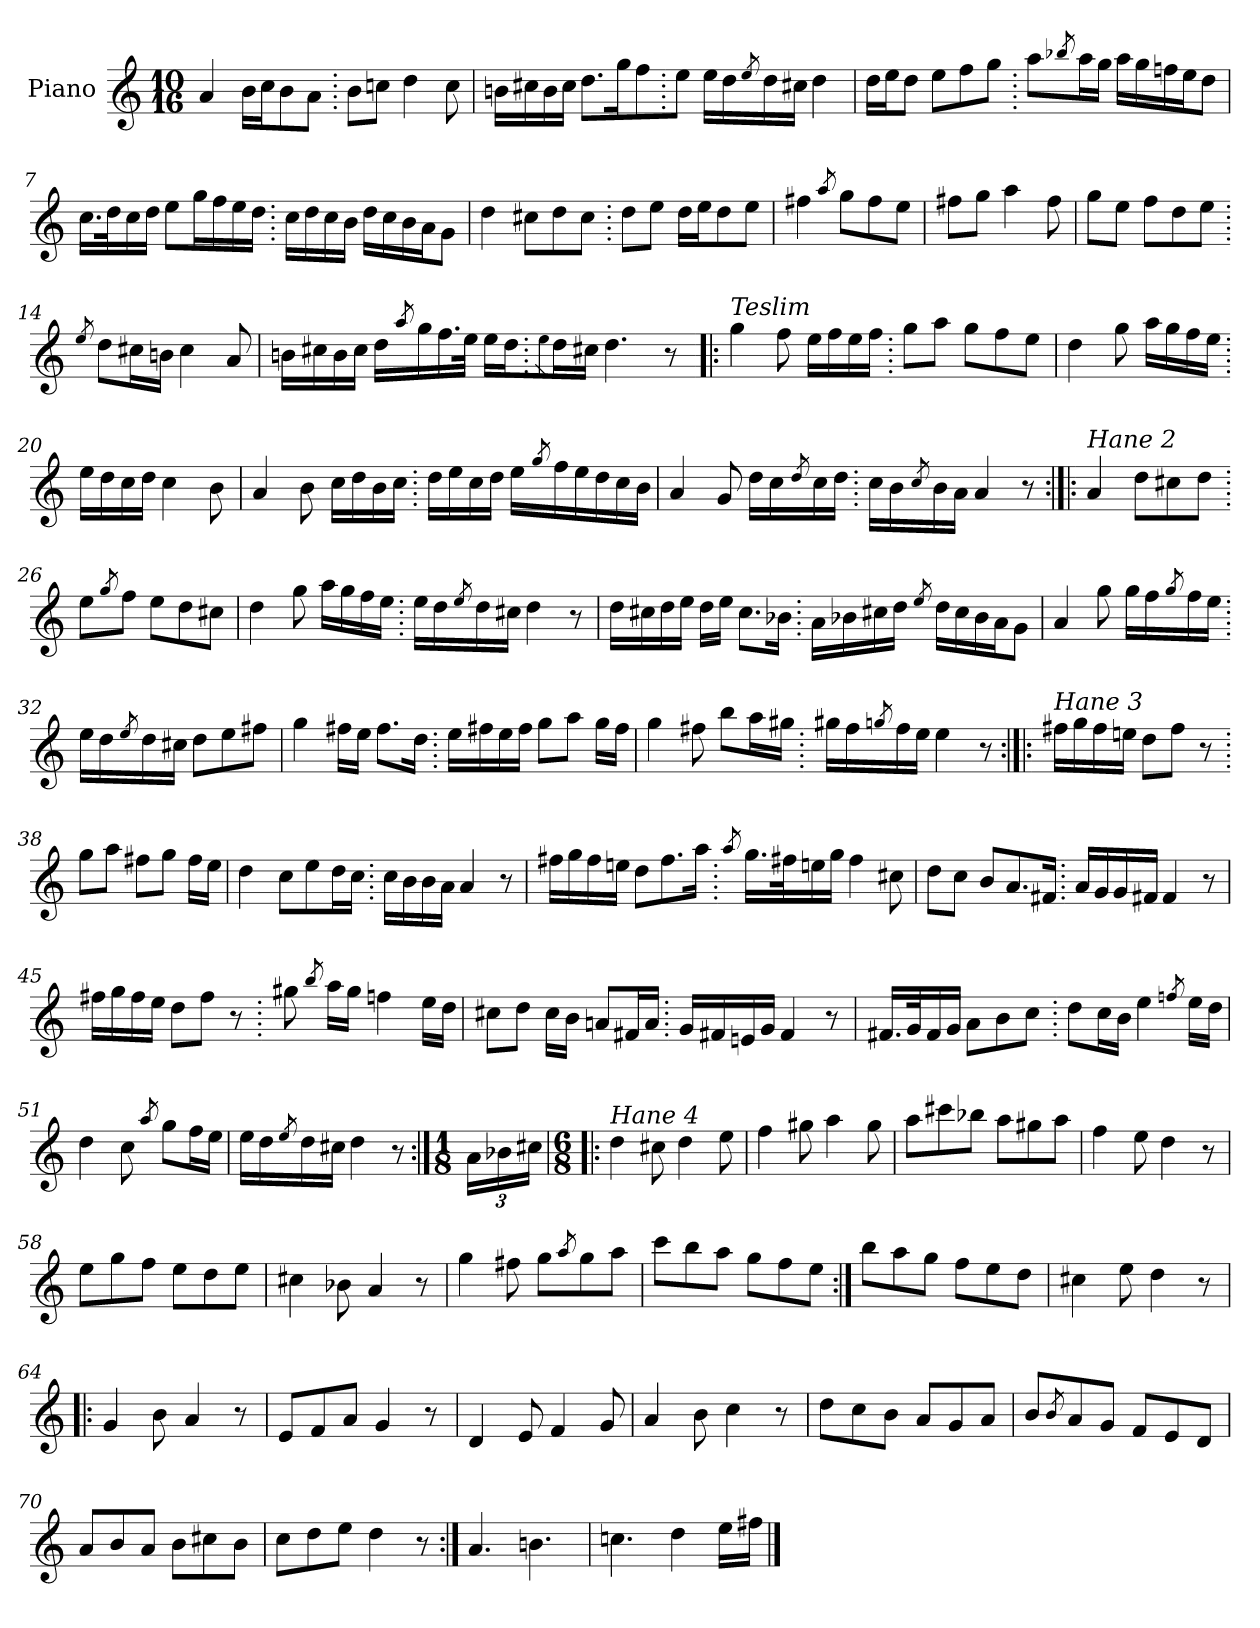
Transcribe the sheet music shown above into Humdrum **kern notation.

**kern
*part1
*staff1
*I"Piano
*I'Pno
*clefG2
*k[]
*M10/16
=1
4a/
16b\LL
16cc\J
8b\
8a\J
=2.
8b\L
8ccn\J
4dd\
8cc\
=3
16bn\LL
16cc#X\
16b\
16cc#\JJ
8.dd\L
16gg\K
8ff\
=4.
8ee\J
16ee\LL
16dd\
8qee/
16dd\
16cc#X\JJ
4dd\
=5
16dd\LL
16ee\J
8dd\J
8ee\L
8ff\
8gg\J
!!LO:LB:g=z
=6.
8aa\L
8qbb-X/
16aa\L
16gg\JJ
16aa\LL
16gg\
16ffn\
16ee\J
8dd\J
=7
16.cc\LL
32dd\K
16cc\
16dd\JJ
8ee\L
16gg\L
16ff\
16ee\
16dd\JJ
=8.
16cc\LL
16dd\
16cc\
16b\JJ
16dd\LL
16cc\
16b\
16a\J
8g\J
!!LO:LB:g=z
=9
4dd\
8cc#X\L
8dd\
8cc#\J
=10.
8dd\L
8ee\J
16dd\LL
16ee\J
8dd\
8ee\J
=11
4ff#X\
8qaa/
8gg\L
8ff#\
8ee\J
=12
8ff#X\L
8gg\J
4aa\
8ff#\
!!LO:LB:g=z
=13
8gg\L
8ee\J
8ff\L
8dd\
8ee\J
=14.
8qee/
8dd\L
16cc#X\L
16bn\JJ
4cc#\
8a/
=15
16bn\LL
16cc#X\
16b\
16cc#\JJ
16dd\LL
8qaa/
16gg\
16.ff\
32ee\JJk
16ee\LL
16dd\
=16.
8qee/
16dd\
16cc#X\JJ
4.dd\
8r
=17!|:
!LO:TX:a:i:t=Teslim
4gg\
8ff\
16ee\LL
16ff\
16ee\
16ff\JJ
!!LO:LB:g=z
=18.
8gg\L
8aa\J
8gg\L
8ff\
8ee\J
=19
4dd\
8gg\
16aa\LL
16gg\
16ff\
16ee\JJ
=20.
16ee\LL
16dd\
16cc\
16dd\JJ
4cc\
8b\
=21
4a/
8b\
16cc\LL
16dd\
16b\
16cc\JJ
=22.
16dd\LL
16ee\
16cc\
16dd\JJ
16ee\LL
8qgg/
16ff\
16ee\
16dd\
16cc\
16b\JJ
!!LO:LB:g=z
=23
4a/
8g/
16dd\LL
16cc\
8qdd/
16cc\
16dd\JJ
=24.
16cc\LL
16b\
8qcc/
16b\
16a\JJ
4a/
8r
=25:|!|:
!LO:TX:a:i:t=Hane 2
4a/
8dd\L
8cc#X\
8dd\J
=26.
8ee\L
8qgg/
8ff\J
8ee\L
8dd\
8cc#X\J
=27
4dd\
8gg\
16aa\LL
16gg\
16ff\
16ee\JJ
!!LO:LB:g=z
=28.
16ee\LL
16dd\
8qee/
16dd\
16cc#X\JJ
4dd\
8r
=29
16dd\LL
16cc#X\
16dd\
16ee\JJ
16dd\LL
16ee\JJ
8.cc#\L
16b-X\Jk
=30.
16a\LL
16b-X\
16cc#X\
16dd\JJ
8qee/
16dd\LL
16cc#\
16b-\
16a\J
8g\J
=31
4a/
8gg\
16gg\LL
16ff\
8qgg/
16ff\
16ee\JJ
=32.
16ee\LL
16dd\
8qee/
16dd\
16cc#X\JJ
8dd\L
8ee\
8ff#X\J
!!LO:LB:g=z
=33
4gg\
16ff#X\LL
16ee\JJ
8.ff#\L
16dd\Jk
=34.
16ee\LL
16ff#X\
16ee\
16ff#\JJ
8gg\L
8aa\J
16gg\LL
16ff#\JJ
=35
4gg\
8ff#X\
8bb\L
16aa\L
16gg#X\JJ
=36.
16gg#X\LL
16ff\
8qggn/
16ff\
16ee\JJ
4ee\
8r
=37:|!|:
!LO:TX:a:i:t=Hane 3
16ff#X\LL
16gg\
16ff#\
16een\JJ
8dd\L
8ff#\J
8r
!!LO:LB:g=z
=38.
8gg\L
8aa\J
8ff#X\L
8gg\J
16ff#\LL
16ee\JJ
=39
4dd\
8cc\L
8ee\
16dd\L
16cc\JJ
=40.
16cc\LL
16b\
16b\
16a\JJ
4a/
8r
=41
16ff#X\LL
16gg\
16ff#\
16een\JJ
8dd\L
8.ff#\
16aa\Jk
=42.
8qaa/
16.gg\LL
32ff#X\K
16een\
16gg\JJ
4ff#\
8cc#X\
=43
8dd\L
8cc\J
8b/L
8.a/
16f#X/Jk
!!LO:PB:g=z
=44.
16a/LL
16g/
16g/
16f#X/JJ
4f#/
8r
=45
16ff#X\LL
16gg\
16ff#\
16ee\JJ
8dd\L
8ff#\J
8r
=46.
8gg#X\
8qbb/
16aa\LL
16gg#\JJ
4ffn\
16ee\LL
16dd\JJ
=47
8cc#X\L
8dd\J
16cc#\LL
16b\JJ
8an/L
16f#X/L
16a/JJ
=48.
16g/LL
16f#X/
16en/
16g/JJ
4f#/
8r
!!LO:LB:g=z
=49
16.f#X/LL
32g/K
16f#/
16g/JJ
8a\L
8b\
8cc\J
=50.
8dd\L
16cc\L
16b\JJ
4ee\
8qffn/
16ee\LL
16dd\JJ
=51
4dd\
8cc\
8qaa/
8gg\L
16ff\L
16ee\JJ
=52
16ee\LL
16dd\
8qee/
16dd\
16cc#X\JJ
4dd\
8r
=53:|!
*M1/8
*Xbrackettup
24a\LL
24b-X\
24cc#X\JJ
=54!|:
*M6/8
!LO:TX:a:i:t=Hane 4
4dd\
8cc#X\
4dd\
8ee\
!!LO:LB:g=z
=55
4ff\
8gg#X\
4aa\
8gg#\
=56
8aa\L
8ccc#X\
8bb-X\J
8aa\L
8gg#X\
8aa\J
=57
4ff\
8ee\
4dd\
8r
=58
8ee\L
8gg\
8ff\J
8ee\L
8dd\
8ee\J
=59
4cc#X\
8b-X\
4a/
8r
=60
4gg\
8ff#X\
8gg\L
8qaa/
8gg\
8aa\J
!!LO:LB:g=z
=61
8ccc\L
8bb\
8aa\J
8gg\L
8ff\
8ee\J
=62:|!
8bb\L
8aa\
8gg\J
8ff\L
8ee\
8dd\J
=63
4cc#X\
8ee\
4dd\
8r
=64!|:
4g/
8b\
4a/
8r
=65
8e/L
8f/
8a/J
4g/
8r
=66
4d/
8e/
4f/
8g/
!!LO:LB:g=z
=67
4a/
8b\
4cc\
8r
=68
8dd\L
8cc\
8b\J
8a/L
8g/
8a/J
=69
8b/L
8qb/
8a/
8g/J
8f/L
8e/
8d/J
!!LO:LB:g=z
=70
8a/L
8b/
8a/J
8b\L
8cc#X\
8b\J
=71
8cc\L
8dd\
8ee\J
4dd\
8r
=72:|!
4.a/
4.bn\
=73
4.ccn\
4dd\
16ee\LL
16ff#X\JJ
==
*-
